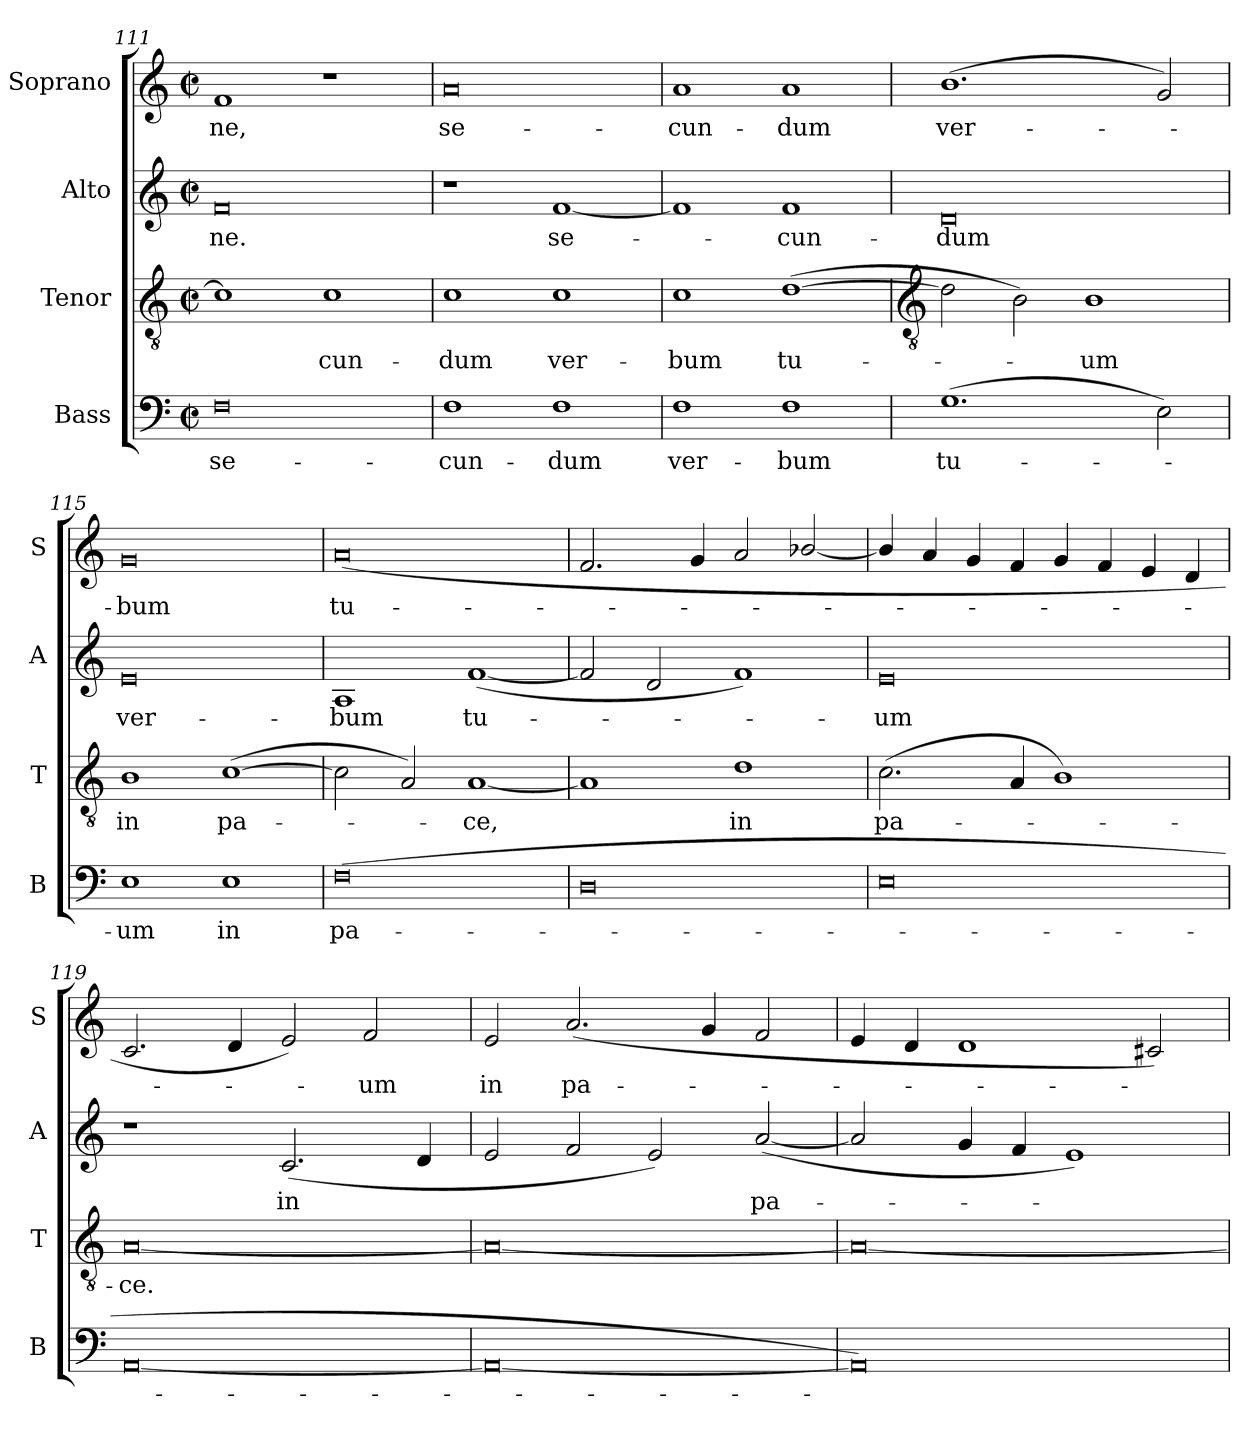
**kern	**text	**kern	**text	**kern	**text	**kern	**text
*part4	*part4	*part3	*part3	*part2	*part2	*part1	*part1
*staff4	*staff4	*staff3	*staff3	*staff2	*staff2	*staff1	*staff1
*I"Bass	*	*I"Tenor	*	*I"Alto	*	*I"Soprano	*
*I'B	*	*I'T	*	*I'A	*	*I'S	*
*clefF4	*	*clefGv2	*	*clefG2	*	*clefG2	*
*k[]	*	*k[]	*	*k[]	*	*k[]	*
*C:	*	*C:	*	*C:	*	*C:	*
*M4/2	*	*M4/2	*	*M4/2	*	*M4/2	*
*met(c|)	*	*met(c|)	*	*met(c|)	*	*met(c|)	*
=111	=111	=111	=111	=111	=111	=111	=111
!	!LO:LY:b	!	!	!	!LO:LY:b	!	!LO:LY:b
0F	se-	1c]	.	0f	-ne.	1f	-ne,
!	!	!	!LO:LY:b	!	!	!	!
.	.	1c	cun-	.	.	1r	.
=112	=112	=112	=112	=112	=112	=112	=112
!	!LO:LY:b	!	!LO:LY:b	!	!	!	!LO:LY:b
1F	-cun-	1c	-dum	1r	.	0a	se-
!	!LO:LY:b	!	!LO:LY:b	!	!LO:LY:b	!	!
1F	-dum	1c	ver-	[1f	se-	.	.
=113	=113	=113	=113	=113	=113	=113	=113
!	!LO:LY:b	!	!LO:LY:b	!	!	!	!LO:LY:b
1F	ver-	1c	-bum	1f]	.	1a	-cun-
!	!LO:LY:b	!	!LO:LY:b	!	!LO:LY:b	!	!LO:LY:b
1F	-bum	(>[1d	tu-	1f	cun-	1a	-dum
!!LO:LB:g=z
=114	=114	=114	=114	=114	=114	=114	=114
*	*	*clefGv2	*	*	*	*	*
!	!LO:LY:b	!	!	!	!LO:LY:b	!	!LO:LY:b
(>1.G	tu-	2d]	.	0d	-dum	(<1.b	ver-
.	.	2B)	.	.	.	.	.
!	!	!	!LO:LY:b	!	!	!	!
.	.	1B	um	.	.	.	.
2E)	.	.	.	.	.	2g)	.
=115	=115	=115	=115	=115	=115	=115	=115
!	!LO:LY:b	!	!LO:LY:b	!	!LO:LY:b	!	!LO:LY:b
1E	um	1B	in	0e	ver-	0g	bum
!	!LO:LY:b	!	!LO:LY:b	!	!	!	!
1E	in	(>[1c	pa-	.	.	.	.
=116	=116	=116	=116	=116	=116	=116	=116
!	!LO:LY:b	!	!	!	!LO:LY:b	!	!LO:LY:b
(>0F	pa-	2c]	.	1A	-bum	(<0a	tu-
.	.	2A)	.	.	.	.	.
!	!	!	!LO:LY:b	!	!LO:LY:b	!	!
.	.	[1A	ce,	(<[1f	tu-	.	.
=117	=117	=117	=117	=117	=117	=117	=117
0D	.	1A]	.	2f]	.	2.f	.
.	.	.	.	2d	.	.	.
.	.	.	.	.	.	4g	.
!	!	!	!LO:LY:b	!	!	!	!
.	.	1d	in	1f)	.	2a	.
.	.	.	.	.	.	[2b-X/	.
=118	=118	=118	=118	=118	=118	=118	=118
!	!	!	!LO:LY:b	!	!LO:LY:b	!	!
0E	.	(>2.c	pa-	0e	um	4b-/]	.
.	.	.	.	.	.	4a	.
.	.	.	.	.	.	4g	.
.	.	4A	.	.	.	4f	.
.	.	1B)	.	.	.	4g	.
.	.	.	.	.	.	4f	.
.	.	.	.	.	.	4e	.
.	.	.	.	.	.	4d	.
=119	=119	=119	=119	=119	=119	=119	=119
!	!	!	!LO:LY:b	!	!	!	!
[0AA	.	[0A	ce.	1r	.	2.c	.
.	.	.	.	.	.	4d	.
!	!	!	!	!	!LO:LY:b	!	!
.	.	.	.	(<2.c	in	2e)	.
!	!	!	!	!	!	!	!LO:LY:b
.	.	.	.	.	.	2f	um
.	.	.	.	4d	.	.	.
=120	=120	=120	=120	=120	=120	=120	=120
!	!	!	!	!	!	!	!LO:LY:b
0AA_	.	0A_	.	2e	.	2e	in
!	!	!	!	!	!	!	!LO:LY:b
.	.	.	.	2f	.	(<2.a	pa-
.	.	.	.	2e)	.	.	.
.	.	.	.	.	.	4g	.
!	!	!	!	!	!LO:LY:b	!	!
.	.	.	.	(<[2a	pa-	2f	.
=121	=121	=121	=121	=121	=121	=121	=121
0AA])	.	0A_	.	2a]	.	4e	.
.	.	.	.	.	.	4d	.
.	.	.	.	4g	.	1d	.
.	.	.	.	4f	.	.	.
.	.	.	.	1e)	.	.	.
.	.	.	.	.	.	2c#X)	.
=	=	=	=	=	=	=	=
*-	*-	*-	*-	*-	*-	*-	*-
